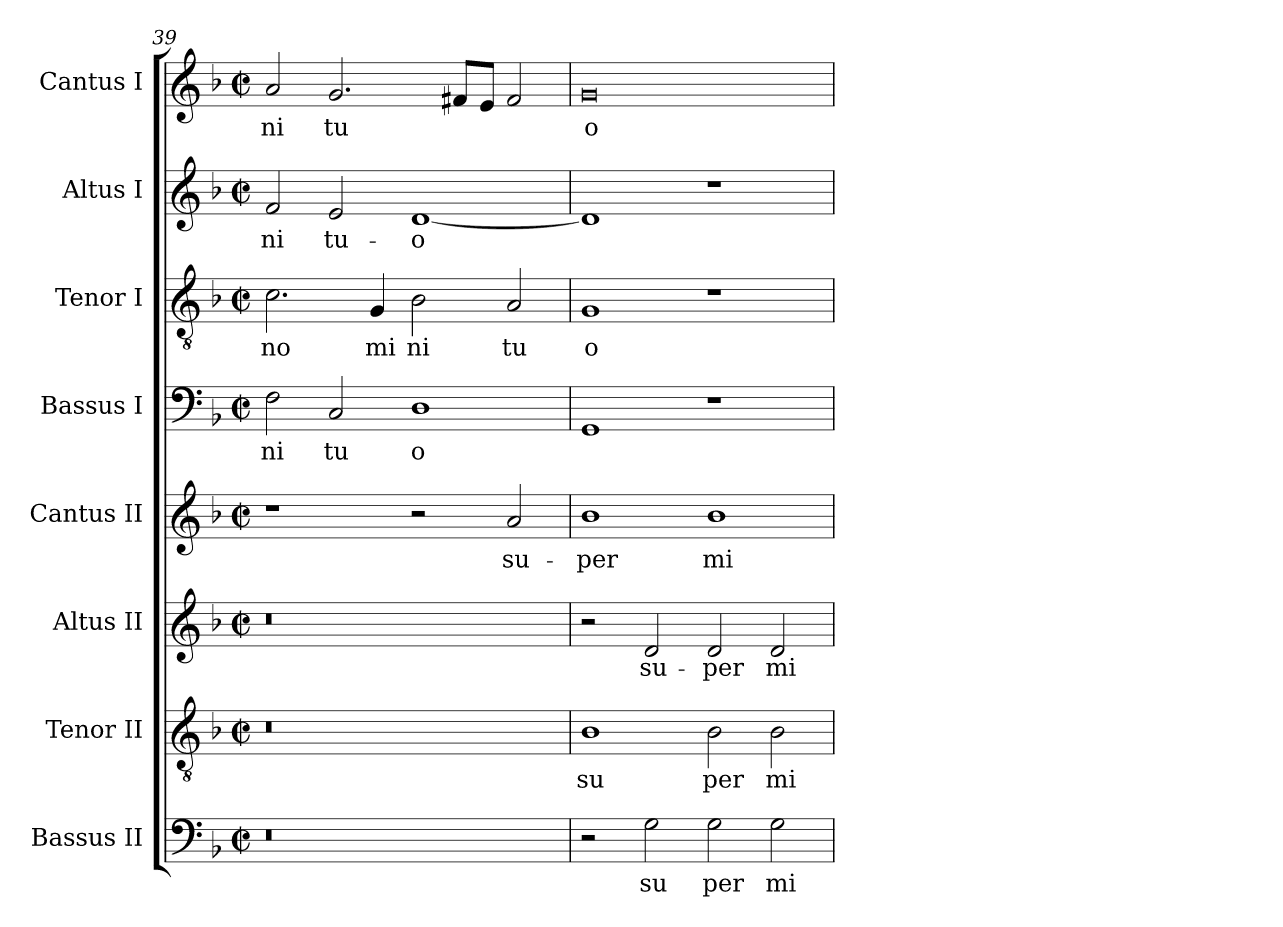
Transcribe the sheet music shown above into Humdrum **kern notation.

**kern	**text	**kern	**text	**kern	**text	**kern	**text	**kern	**text	**kern	**text	**kern	**text	**kern	**text
*part8	*part8	*part7	*part7	*part6	*part6	*part5	*part5	*part4	*part4	*part3	*part3	*part2	*part2	*part1	*part1
*staff8	*staff8	*staff7	*staff7	*staff6	*staff6	*staff5	*staff5	*staff4	*staff4	*staff3	*staff3	*staff2	*staff2	*staff1	*staff1
*I"Bassus II	*	*I"Tenor II	*	*I"Altus II	*	*I"Cantus II	*	*I"Bassus I	*	*I"Tenor I	*	*I"Altus I	*	*I"Cantus I	*
*clefF4	*	*clefGv2	*	*clefG2	*	*clefG2	*	*clefF4	*	*clefGv2	*	*clefG2	*	*clefG2	*
*k[b-]	*	*k[b-]	*	*k[b-]	*	*k[b-]	*	*k[b-]	*	*k[b-]	*	*k[b-]	*	*k[b-]	*
*F:	*	*F:	*	*F:	*	*F:	*	*F:	*	*F:	*	*F:	*	*F:	*
*M2/2	*	*M2/2	*	*M2/2	*	*M2/2	*	*M2/2	*	*M2/2	*	*M2/2	*	*M2/2	*
*met(c|)	*	*met(c|)	*	*met(c|)	*	*met(c|)	*	*met(c|)	*	*met(c|)	*	*met(c|)	*	*met(c|)	*
=39	=39	=39	=39	=39	=39	=39	=39	=39	=39	=39	=39	=39	=39	=39	=39
!	!	!	!	!	!	!	!	!	!LO:LY:b:cj	!	!LO:LY:b:cj	!	!LO:LY:b:cj	!	!LO:LY:b:cj
0r	.	0r	.	0r	.	1r	.	2F\	ni	2.c\	no	2f/	-ni	2a/	ni
!	!	!	!	!	!	!	!	!	!LO:LY:b:cj	!	!	!	!LO:LY:b:cj	!	!LO:LY:b:cj
.	.	.	.	.	.	.	.	2C/	tu	.	.	2e/	tu-	2.g/	tu
!	!	!	!	!	!	!	!	!	!	!	!LO:LY:b:cj	!	!	!	!
.	.	.	.	.	.	.	.	.	.	4G/	mi	.	.	.	.
!	!	!	!	!	!	!	!	!	!LO:LY:b:rj	!	!LO:LY:b:cj	!	!LO:LY:b:rj	!	!
.	.	.	.	.	.	2r	.	1D	o	2B-\	ni	[<1d	-o	.	.
.	.	.	.	.	.	.	.	.	.	.	.	.	.	8f#/L	.
.	.	.	.	.	.	.	.	.	.	.	.	.	.	8e/J	.
!	!	!	!	!	!	!	!LO:LY:b:cj	!	!	!	!LO:LY:b:cj	!	!	!	!
.	.	.	.	.	.	2a/	su-	.	.	2A/	tu	.	.	2f#/	.
=40	=40	=40	=40	=40	=40	=40	=40	=40	=40	=40	=40	=40	=40	=40	=40
!	!	!	!LO:LY:b:cj	!	!	!	!LO:LY:b:cj	!	!	!	!LO:LY:b:cj	!	!	!	!LO:LY:b:cj
2r	.	1B-	su	2r	.	1b-	-per	1GG	.	1G	o	1d]	.	0g	o
!	!LO:LY:b:cj	!	!	!	!LO:LY:b:cj	!	!	!	!	!	!	!	!	!	!
2G\	su	.	.	2d/	su-	.	.	.	.	.	.	.	.	.	.
!	!LO:LY:b:cj	!	!LO:LY:b:cj	!	!LO:LY:b:cj	!	!LO:LY:b:cj	!	!	!	!	!	!	!	!
2G\	per	2B-\	per	2d/	-per	1b-	mi-	1r	.	1r	.	1r	.	.	.
!	!LO:LY:b:cj	!	!LO:LY:b:cj	!	!LO:LY:b:cj	!	!	!	!	!	!	!	!	!	!
2G\	mi	2B-\	mi	2d/	mi-	.	.	.	.	.	.	.	.	.	.
=	=	=	=	=	=	=	=	=	=	=	=	=	=	=	=
*-	*-	*-	*-	*-	*-	*-	*-	*-	*-	*-	*-	*-	*-	*-	*-
